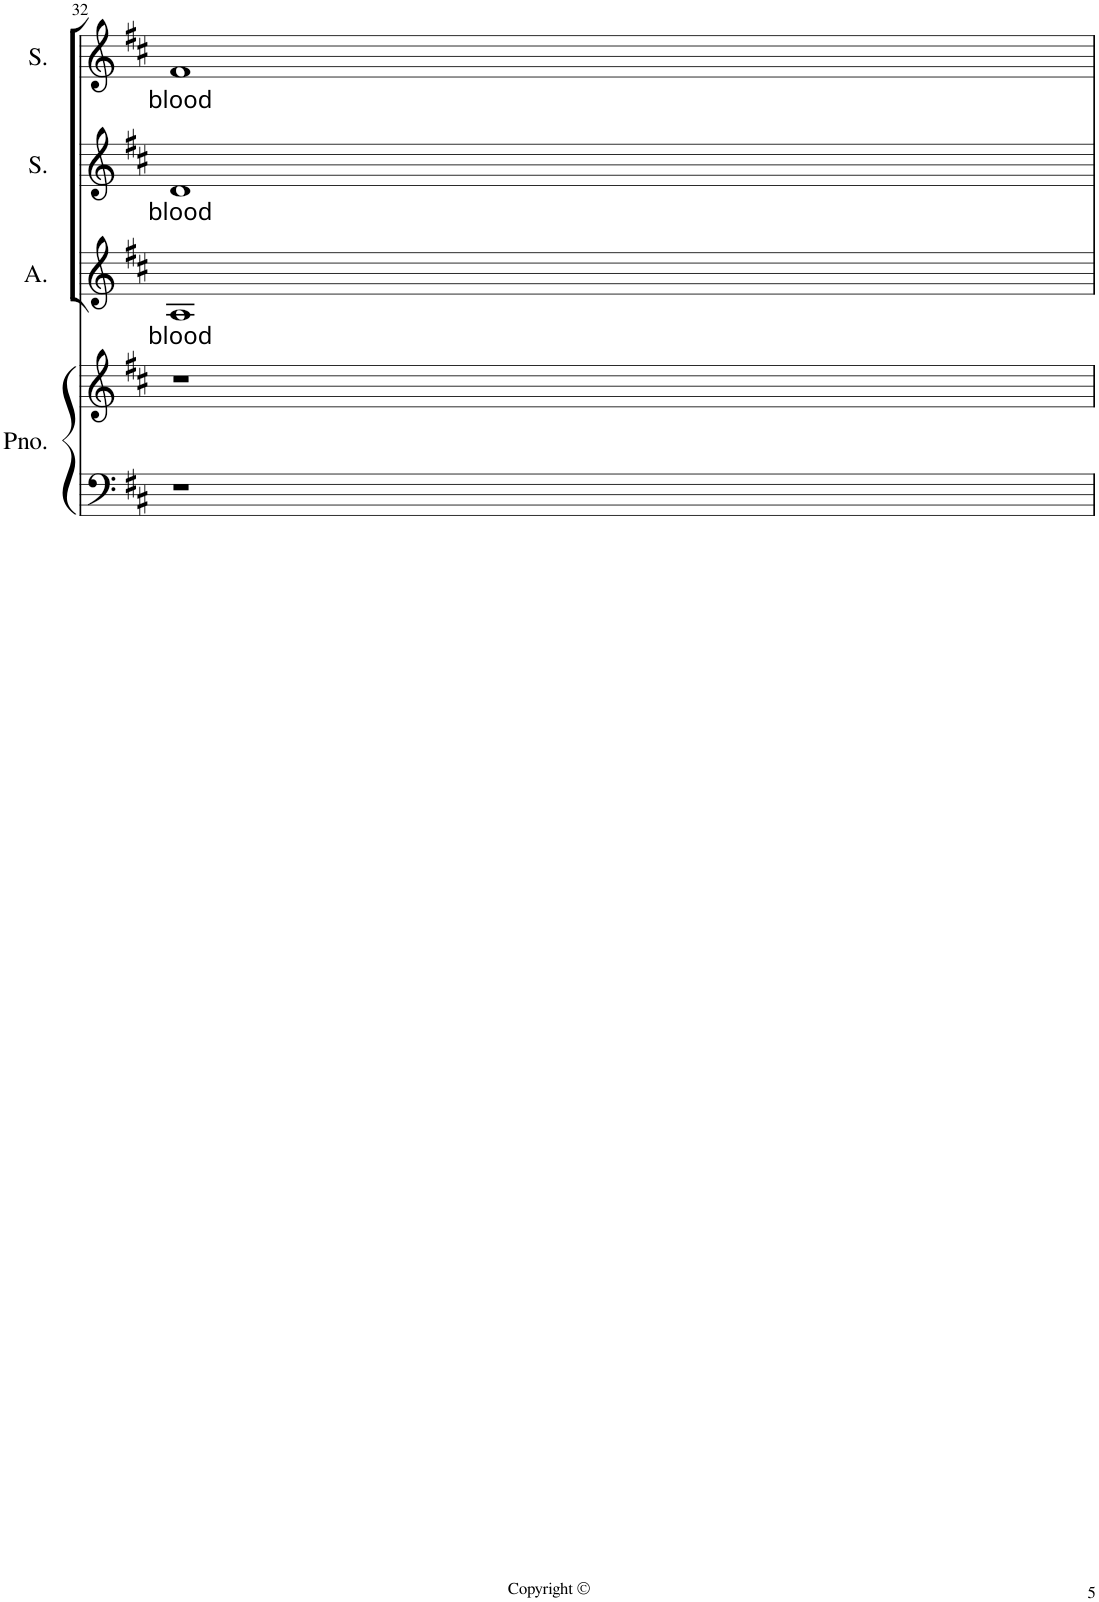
**kern	**kern	**kern	**text	**kern	**text	**kern	**text
*part4	*part4	*part3	*part3	*part2	*part2	*part1	*part1
*staff5	*staff4	*staff3	*staff3	*staff2	*staff2	*staff1	*staff1
*I"Piano	*	*I"ALTO	*	*I"SOPRANO 2	*	*I"SOPRANO 1	*
*I'Pno.	*	*I'A.	*	*I'S.	*	*I'S.	*
!!LO:PB:g=z
*clefF4	*clefG2	*clefG2	*	*clefG2	*	*clefG2	*
*k[f#c#]	*k[f#c#]	*k[f#c#]	*	*k[f#c#]	*	*k[f#c#]	*
*D:	*D:	*D:	*	*D:	*	*D:	*
*M4/4	*M4/4	*M4/4	*	*M4/4	*	*M4/4	*
=32	=32	=32	=32	=32	=32	=32	=32
!	!	!	!LO:LY:b	!	!LO:LY:b	!	!LO:LY:b
1r	1r	1A	blood	1d	blood	1f#	blood
=	=	=	=	=	=	=	=
*-	*-	*-	*-	*-	*-	*-	*-
